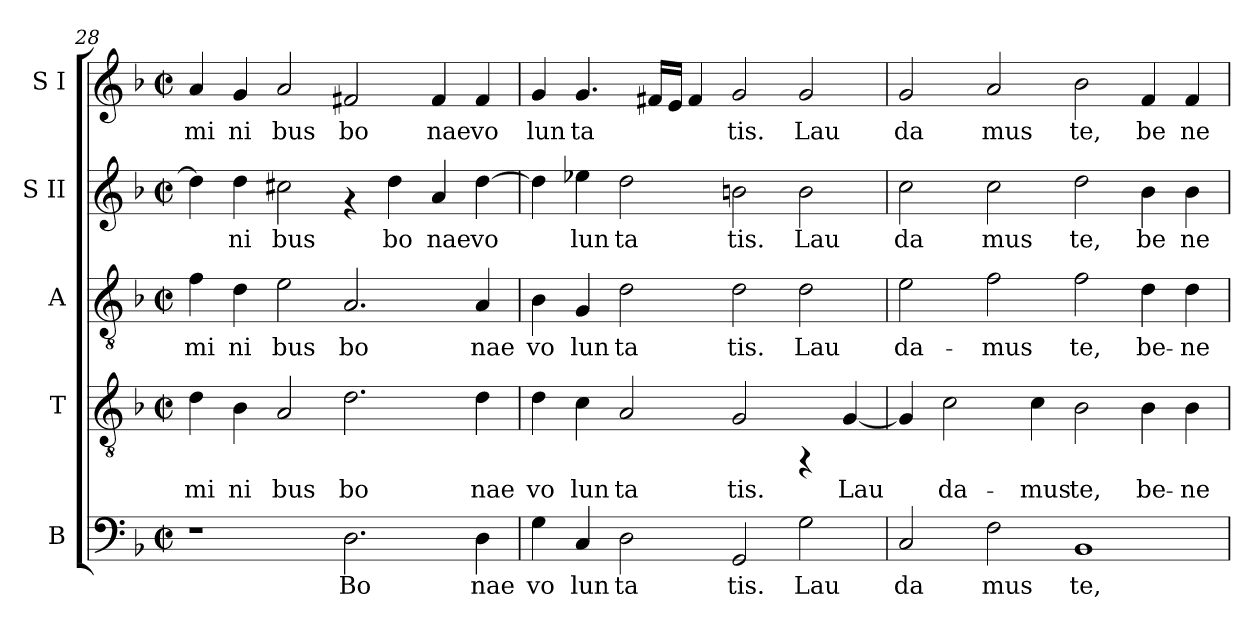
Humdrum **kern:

**kern	**text	**kern	**text	**kern	**text	**kern	**text	**kern	**text
*part5	*part5	*part4	*part4	*part3	*part3	*part2	*part2	*part1	*part1
*staff5	*staff5	*staff4	*staff4	*staff3	*staff3	*staff2	*staff2	*staff1	*staff1
*I"B	*	*I"T	*	*I"A	*	*I"S II	*	*I"S I	*
*I'B	*	*I'T	*	*I'A	*	*I'S II	*	*I'S I	*
*clefF4	*	*clefGv2	*	*clefGv2	*	*clefG2	*	*clefG2	*
*k[b-]	*	*k[b-]	*	*k[b-]	*	*k[b-]	*	*k[b-]	*
*F:	*	*F:	*	*F:	*	*F:	*	*F:	*
*M2/2	*	*M2/2	*	*M2/2	*	*M2/2	*	*M2/2	*
*met(c|)	*	*met(c|)	*	*met(c|)	*	*met(c|)	*	*met(c|)	*
=28	=28	=28	=28	=28	=28	=28	=28	=28	=28
!	!	!	!LO:LY:b:cj	!	!LO:LY:b:cj	!	!LO:LY:b:cj	!	!LO:LY:b:cj
1r	.	4d\	mi	4f\	mi	4dd\]	.	4a/	mi
!	!	!	!LO:LY:b:cj	!	!LO:LY:b:cj	!	!LO:LY:b:cj	!	!LO:LY:b:cj
.	.	4B-\	ni	4d\	ni	4dd\	ni	4g/	ni
!	!	!	!LO:LY:b:cj	!	!LO:LY:b:cj	!	!LO:LY:b:cj	!	!LO:LY:b:cj
.	.	2A/	bus	2e\	bus	2cc#X\	bus	2a/	bus
!	!LO:LY:b:cj	!	!LO:LY:b:cj	!	!LO:LY:b:cj	!	!	!	!LO:LY:b:cj
2.D\	Bo	2.d\	bo	2.A/	bo	4rf	.	2f#X/	bo
!	!	!	!	!	!	!	!LO:LY:b:cj	!	!
.	.	.	.	.	.	4dd\	bo	.	.
!	!	!	!	!	!	!	!LO:LY:b:cj	!	!LO:LY:b:cj
.	.	.	.	.	.	4a/	nae	4f#/	nae
!	!LO:LY:b:cj	!	!LO:LY:b:cj	!	!LO:LY:b:cj	!	!LO:LY:b:cj	!	!LO:LY:b:cj
4D\	nae	4d\	nae	4A/	nae	[>4dd\	vo	4f#/	vo
=29	=29	=29	=29	=29	=29	=29	=29	=29	=29
!	!LO:LY:b:cj	!	!LO:LY:b:cj	!	!LO:LY:b:cj	!	!LO:LY:b:cj	!	!LO:LY:b:cj
4G\	vo	4d\	vo	4B-\	vo	4dd\]	.	4g/	lun
!	!LO:LY:b:cj	!	!LO:LY:b:cj	!	!LO:LY:b:cj	!	!LO:LY:b:cj	!	!LO:LY:b:cj
4C/	lun	4c\	lun	4G/	lun	4ee-X\	lun	4.g/	ta
!	!LO:LY:b:cj	!	!LO:LY:b:cj	!	!LO:LY:b:cj	!	!LO:LY:b:cj	!	!
2D\	ta	2A/	ta	2d\	ta	2dd\	ta	.	.
!	!	!	!	!	!	!	!	!	!LO:LY:b:cj
.	.	.	.	.	.	.	.	16f#/L	.
!	!	!	!	!	!	!	!	!	!LO:LY:b:cj
.	.	.	.	.	.	.	.	16e/J	.
!	!	!	!	!	!	!	!	!	!LO:LY:b:cj
.	.	.	.	.	.	.	.	4f#/	.
!	!LO:LY:b:cj	!	!LO:LY:b:cj	!	!LO:LY:b:cj	!	!LO:LY:b:cj	!	!LO:LY:b:cj
2GG/	tis.	2G/	tis.	2d\	tis.	2bn\	tis.	2g/	tis.
!	!LO:LY:b:cj	!	!	!	!LO:LY:b:cj	!	!LO:LY:b:cj	!	!LO:LY:b:cj
2G\	Lau	4rFF	.	2d\	Lau	2b\	Lau	2g/	Lau
!	!	!	!LO:LY:b:cj	!	!	!	!	!	!
.	.	[<4G/	Lau	.	.	.	.	.	.
!!LO:LB:g=z
=30	=30	=30	=30	=30	=30	=30	=30	=30	=30
!	!LO:LY:b:cj	!	!LO:LY:b:cj	!	!LO:LY:b:cj	!	!LO:LY:b:cj	!	!LO:LY:b:cj
2C/	da	4G/]	.	2e\	da-	2cc\	da	2g/	da
!	!	!	!LO:LY:b:cj	!	!	!	!	!	!
.	.	2c\	da-	.	.	.	.	.	.
!	!LO:LY:b:cj	!	!	!	!LO:LY:b:cj	!	!LO:LY:b:cj	!	!LO:LY:b:cj
2F\	mus	.	.	2f\	-mus	2cc\	mus	2a/	mus
!	!	!	!LO:LY:b:cj	!	!	!	!	!	!
.	.	4c\	-mus	.	.	.	.	.	.
!	!LO:LY:b:cj	!	!LO:LY:b:cj	!	!LO:LY:b:cj	!	!LO:LY:b:cj	!	!LO:LY:b:cj
1BB-	te,	2B-\	te,	2f\	te,	2dd\	te,	2b-\	te,
!	!	!	!LO:LY:b:cj	!	!LO:LY:b:cj	!	!LO:LY:b:cj	!	!LO:LY:b:cj
.	.	4B-\	be-	4d\	be-	4b-\	be	4f/	be
!	!	!	!LO:LY:b:cj	!	!LO:LY:b:cj	!	!LO:LY:b:cj	!	!LO:LY:b:cj
.	.	4B-\	-ne-	4d\	-ne-	4b-\	ne	4f/	ne
=	=	=	=	=	=	=	=	=	=
*-	*-	*-	*-	*-	*-	*-	*-	*-	*-
